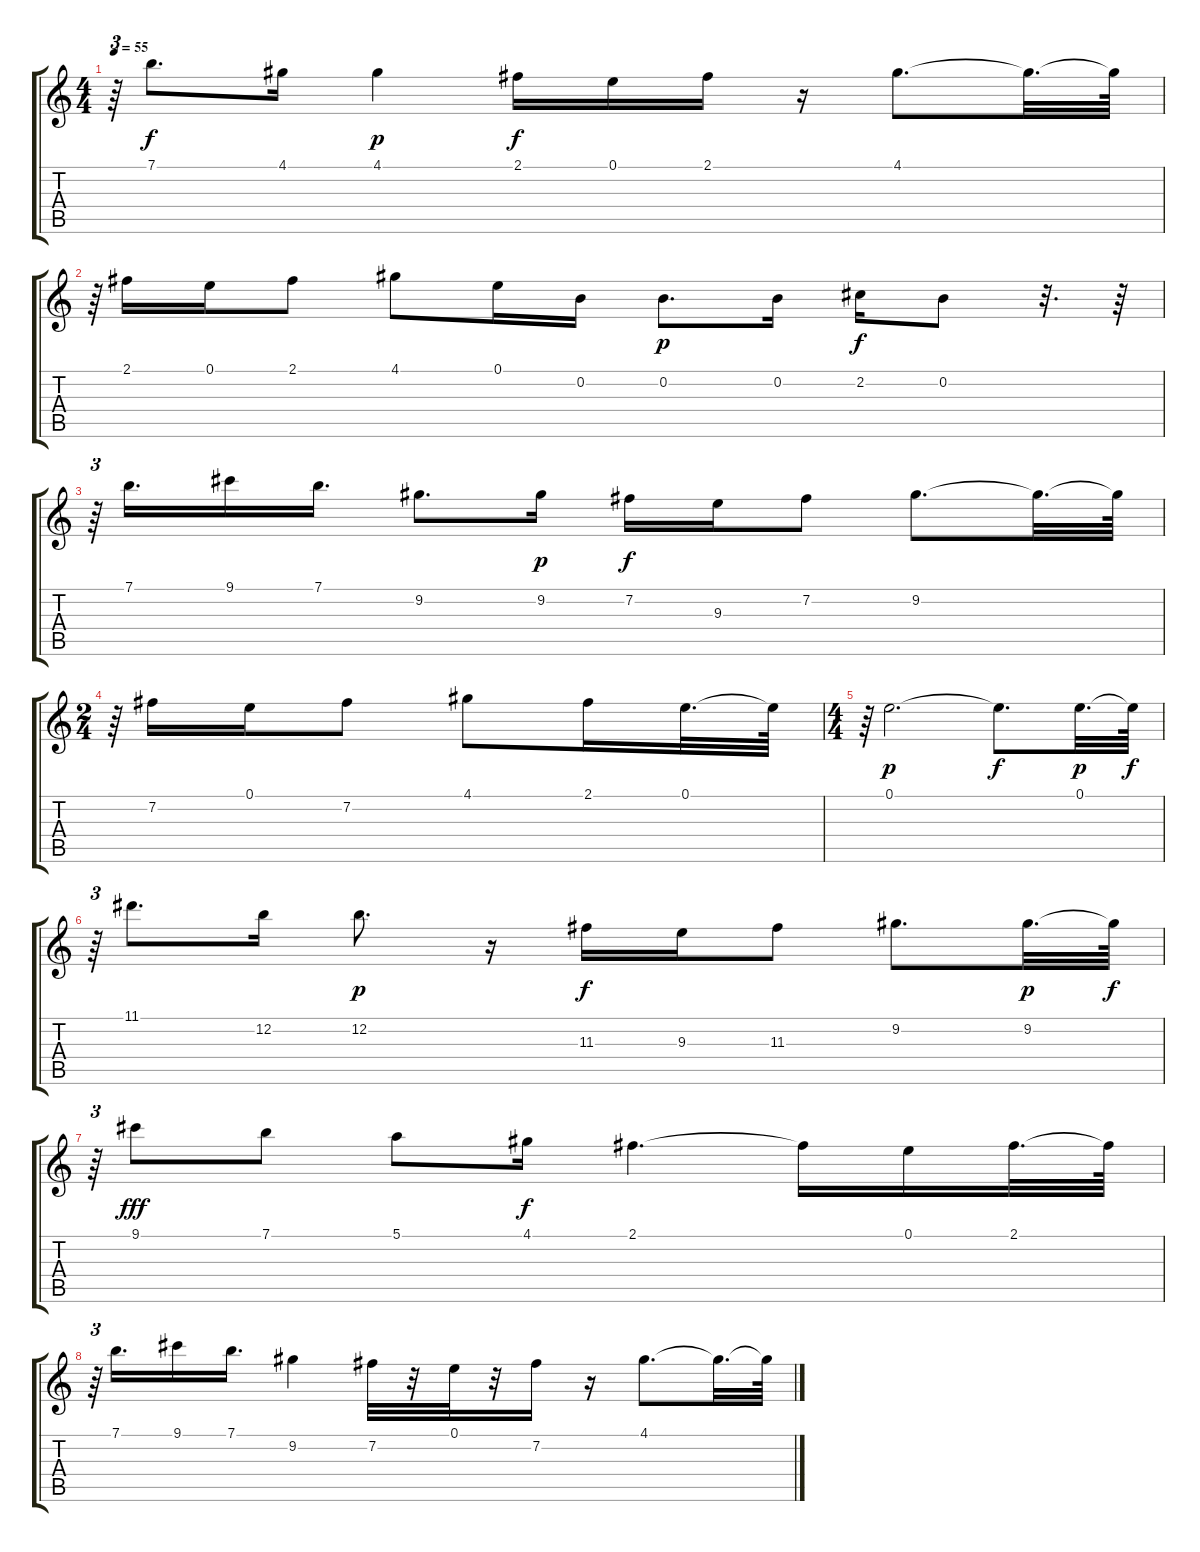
\track "" {instrument distortionguitar}
\staff {score tabs}
\tuning (E4 B3 G3 D3 A2 E2) {hide}
\ts (4 4)
\tempo 55
\clef g2
\ks c
r.64{tu (3 2) dy f} 7.1.8{d} 4.1.16 4.1.4{dy p} 2.1.16{dy f} 0.1.16 2.1.16 r.16 4.1.8{d} 4.1{t}.32{d} 4.1{t}.64 |
r.64{tu (3 2)} 2.1.16 0.1.16 2.1.8 4.1.8 0.1.16 0.2.16 0.2.8{d dy p} 0.2.16 2.2.16{dy f} 0.2.8 r.32{d} r.64 |
r.64{tu (3 2)} 7.1.16{d} 9.1.16 7.1.16{d} 9.2.8{d} 9.2.16{dy p} 7.2.16{dy f} 9.3.16 7.2.8 9.2.8{d} 9.2{t}.32{d} 9.2{t}.64 |
\ts (2 4)
r.64{tu (3 2)} 7.2.16 0.1.16 7.2.8 4.1.8 2.1.16 0.1.32{d} 0.1{t}.64 |
\ts (4 4)
r.64{tu (3 2)} 0.1.2{d dy p} 0.1{t}.8{d dy f} 0.1.32{d dy p} 0.1{t}.64{dy f} |
r.64{tu (3 2)} 11.1.8{d} 12.2.16 12.2.8{d dy p} r.16 11.3.16{dy f} 9.3.16 11.3.8 9.2.8{d} 9.2.32{d dy p} 9.2{t}.64{dy f} |
r.64{tu (3 2)} 9.1.8{dy fff} 7.1.8 5.1.8 4.1.16{dy f} 2.1.4{d} 2.1{t}.16 0.1.16 2.1.32{d} 2.1{t}.64 |
r.64{tu (3 2)} 7.1.16{d} 9.1.16 7.1.16{d} 9.2.4 7.2.32 r.32 0.1.32 r.32 7.2.16 r.16 4.1.8{d} 4.1{t}.32{d} 4.1{t}.64
